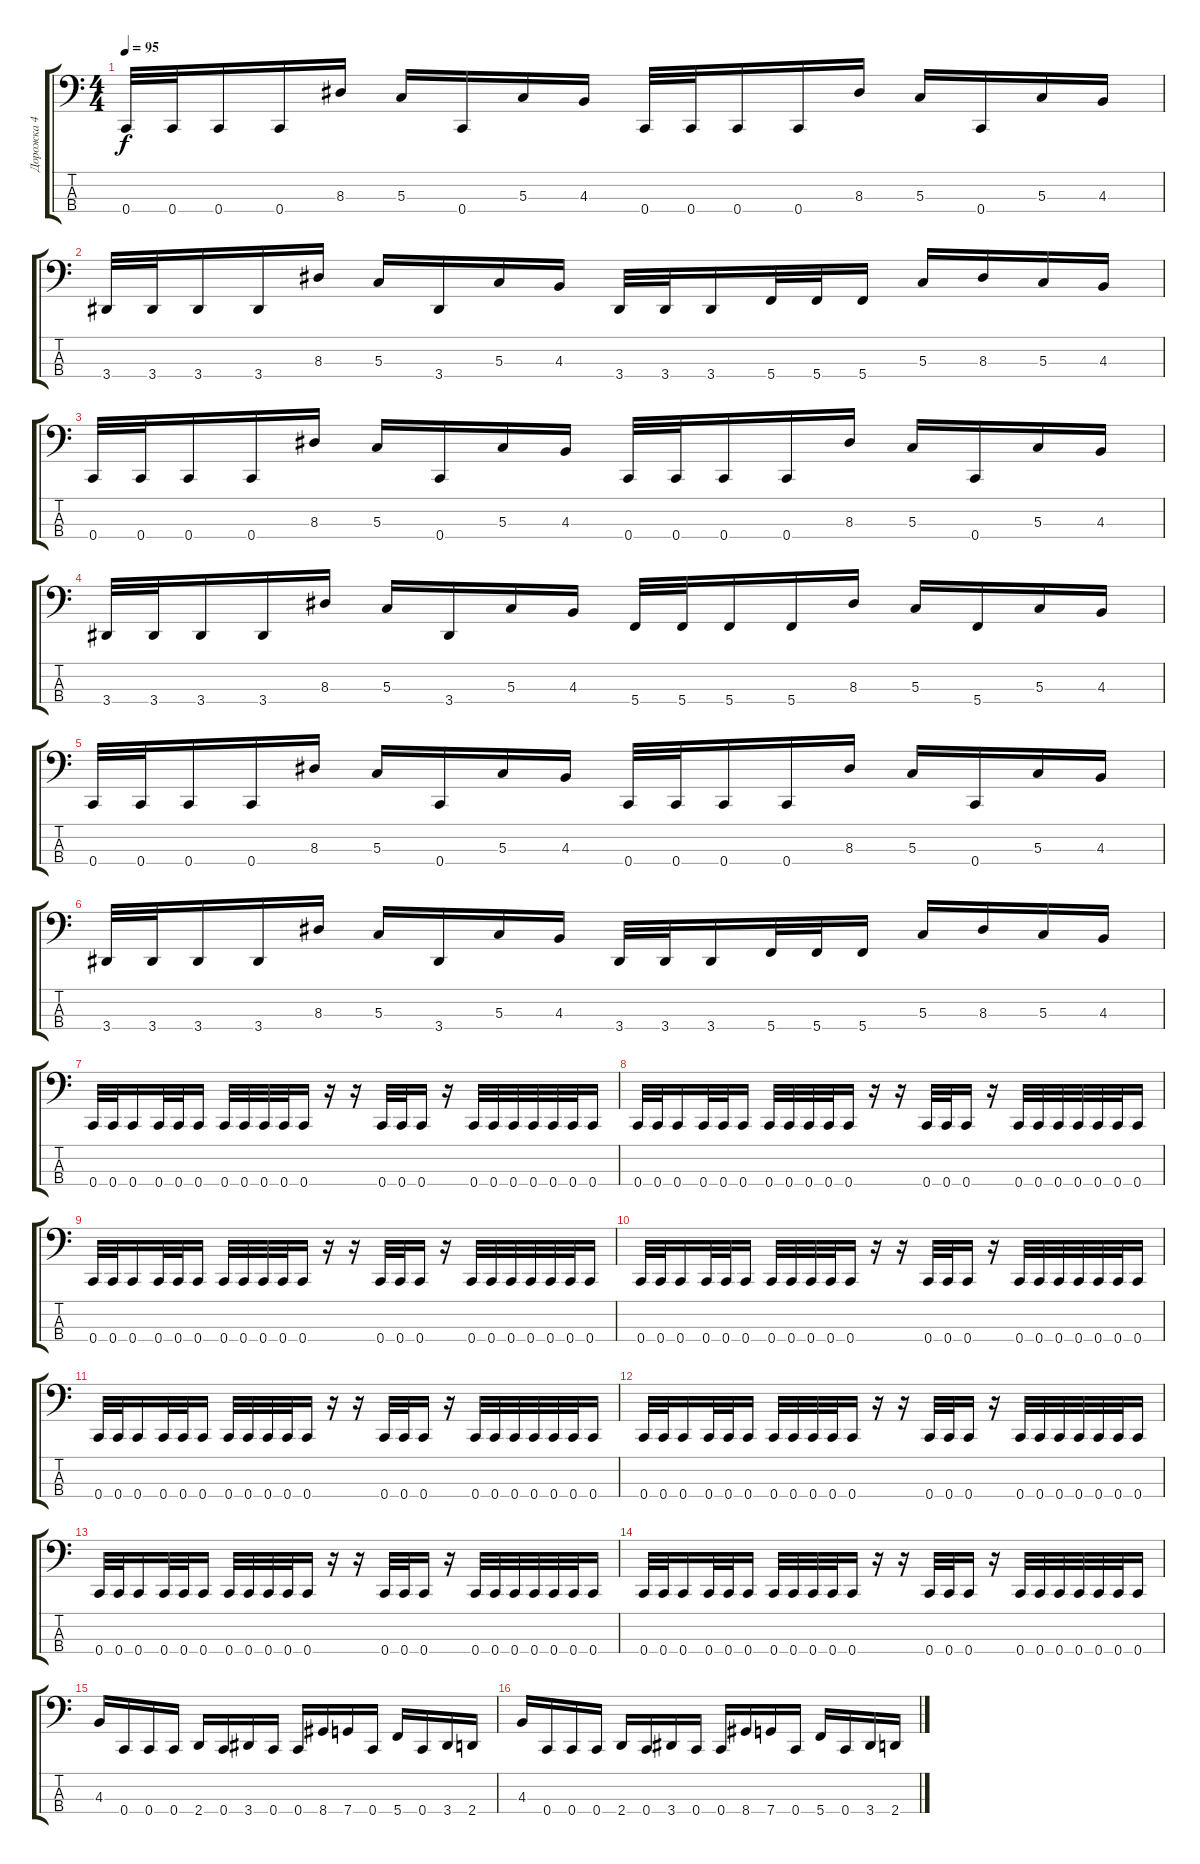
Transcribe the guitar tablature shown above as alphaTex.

\track ("Дорожка 4" "Дорожка 4") {instrument electricbassfinger}
\staff {score tabs}
\tuning (F2 C2 G1 C1) {hide}
\ts (4 4)
\tempo 95
\clef f4
\ks c
0.4.32{dy f} 0.4.32 0.4.16 0.4.16 8.3.16 5.3.16 0.4.16 5.3.16 4.3.16 0.4.32 0.4.32 0.4.16 0.4.16 8.3.16 5.3.16 0.4.16 5.3.16 4.3.16 |
3.4.32 3.4.32 3.4.16 3.4.16 8.3.16 5.3.16 3.4.16 5.3.16 4.3.16 3.4.32 3.4.32 3.4.16 5.4.32 5.4.32 5.4.16 5.3.16 8.3.16 5.3.16 4.3.16 |
0.4.32 0.4.32 0.4.16 0.4.16 8.3.16 5.3.16 0.4.16 5.3.16 4.3.16 0.4.32 0.4.32 0.4.16 0.4.16 8.3.16 5.3.16 0.4.16 5.3.16 4.3.16 |
3.4.32 3.4.32 3.4.16 3.4.16 8.3.16 5.3.16 3.4.16 5.3.16 4.3.16 5.4.32 5.4.32 5.4.16 5.4.16 8.3.16 5.3.16 5.4.16 5.3.16 4.3.16 |
0.4.32 0.4.32 0.4.16 0.4.16 8.3.16 5.3.16 0.4.16 5.3.16 4.3.16 0.4.32 0.4.32 0.4.16 0.4.16 8.3.16 5.3.16 0.4.16 5.3.16 4.3.16 |
3.4.32 3.4.32 3.4.16 3.4.16 8.3.16 5.3.16 3.4.16 5.3.16 4.3.16 3.4.32 3.4.32 3.4.16 5.4.32 5.4.32 5.4.16 5.3.16 8.3.16 5.3.16 4.3.16 |
0.4.32 0.4.32 0.4.16 0.4.32 0.4.32 0.4.16 0.4.32 0.4.32 0.4.32 0.4.32 0.4.16 r.16 r.16 0.4.32 0.4.32 0.4.16 r.16 0.4.32 0.4.32 0.4.32 0.4.32 0.4.32 0.4.32 0.4.16 |
0.4.32 0.4.32 0.4.16 0.4.32 0.4.32 0.4.16 0.4.32 0.4.32 0.4.32 0.4.32 0.4.16 r.16 r.16 0.4.32 0.4.32 0.4.16 r.16 0.4.32 0.4.32 0.4.32 0.4.32 0.4.32 0.4.32 0.4.16 |
0.4.32 0.4.32 0.4.16 0.4.32 0.4.32 0.4.16 0.4.32 0.4.32 0.4.32 0.4.32 0.4.16 r.16 r.16 0.4.32 0.4.32 0.4.16 r.16 0.4.32 0.4.32 0.4.32 0.4.32 0.4.32 0.4.32 0.4.16 |
0.4.32 0.4.32 0.4.16 0.4.32 0.4.32 0.4.16 0.4.32 0.4.32 0.4.32 0.4.32 0.4.16 r.16 r.16 0.4.32 0.4.32 0.4.16 r.16 0.4.32 0.4.32 0.4.32 0.4.32 0.4.32 0.4.32 0.4.16 |
0.4.32 0.4.32 0.4.16 0.4.32 0.4.32 0.4.16 0.4.32 0.4.32 0.4.32 0.4.32 0.4.16 r.16 r.16 0.4.32 0.4.32 0.4.16 r.16 0.4.32 0.4.32 0.4.32 0.4.32 0.4.32 0.4.32 0.4.16 |
0.4.32 0.4.32 0.4.16 0.4.32 0.4.32 0.4.16 0.4.32 0.4.32 0.4.32 0.4.32 0.4.16 r.16 r.16 0.4.32 0.4.32 0.4.16 r.16 0.4.32 0.4.32 0.4.32 0.4.32 0.4.32 0.4.32 0.4.16 |
0.4.32 0.4.32 0.4.16 0.4.32 0.4.32 0.4.16 0.4.32 0.4.32 0.4.32 0.4.32 0.4.16 r.16 r.16 0.4.32 0.4.32 0.4.16 r.16 0.4.32 0.4.32 0.4.32 0.4.32 0.4.32 0.4.32 0.4.16 |
0.4.32 0.4.32 0.4.16 0.4.32 0.4.32 0.4.16 0.4.32 0.4.32 0.4.32 0.4.32 0.4.16 r.16 r.16 0.4.32 0.4.32 0.4.16 r.16 0.4.32 0.4.32 0.4.32 0.4.32 0.4.32 0.4.32 0.4.16 |
4.3.16 0.4.16 0.4.16 0.4.16 2.4.16 0.4.16 3.4.16 0.4.16 0.4.16 8.4.16 7.4.16 0.4.16 5.4.16 0.4.16 3.4.16 2.4.16 |
4.3.16 0.4.16 0.4.16 0.4.16 2.4.16 0.4.16 3.4.16 0.4.16 0.4.16 8.4.16 7.4.16 0.4.16 5.4.16 0.4.16 3.4.16 2.4.16
